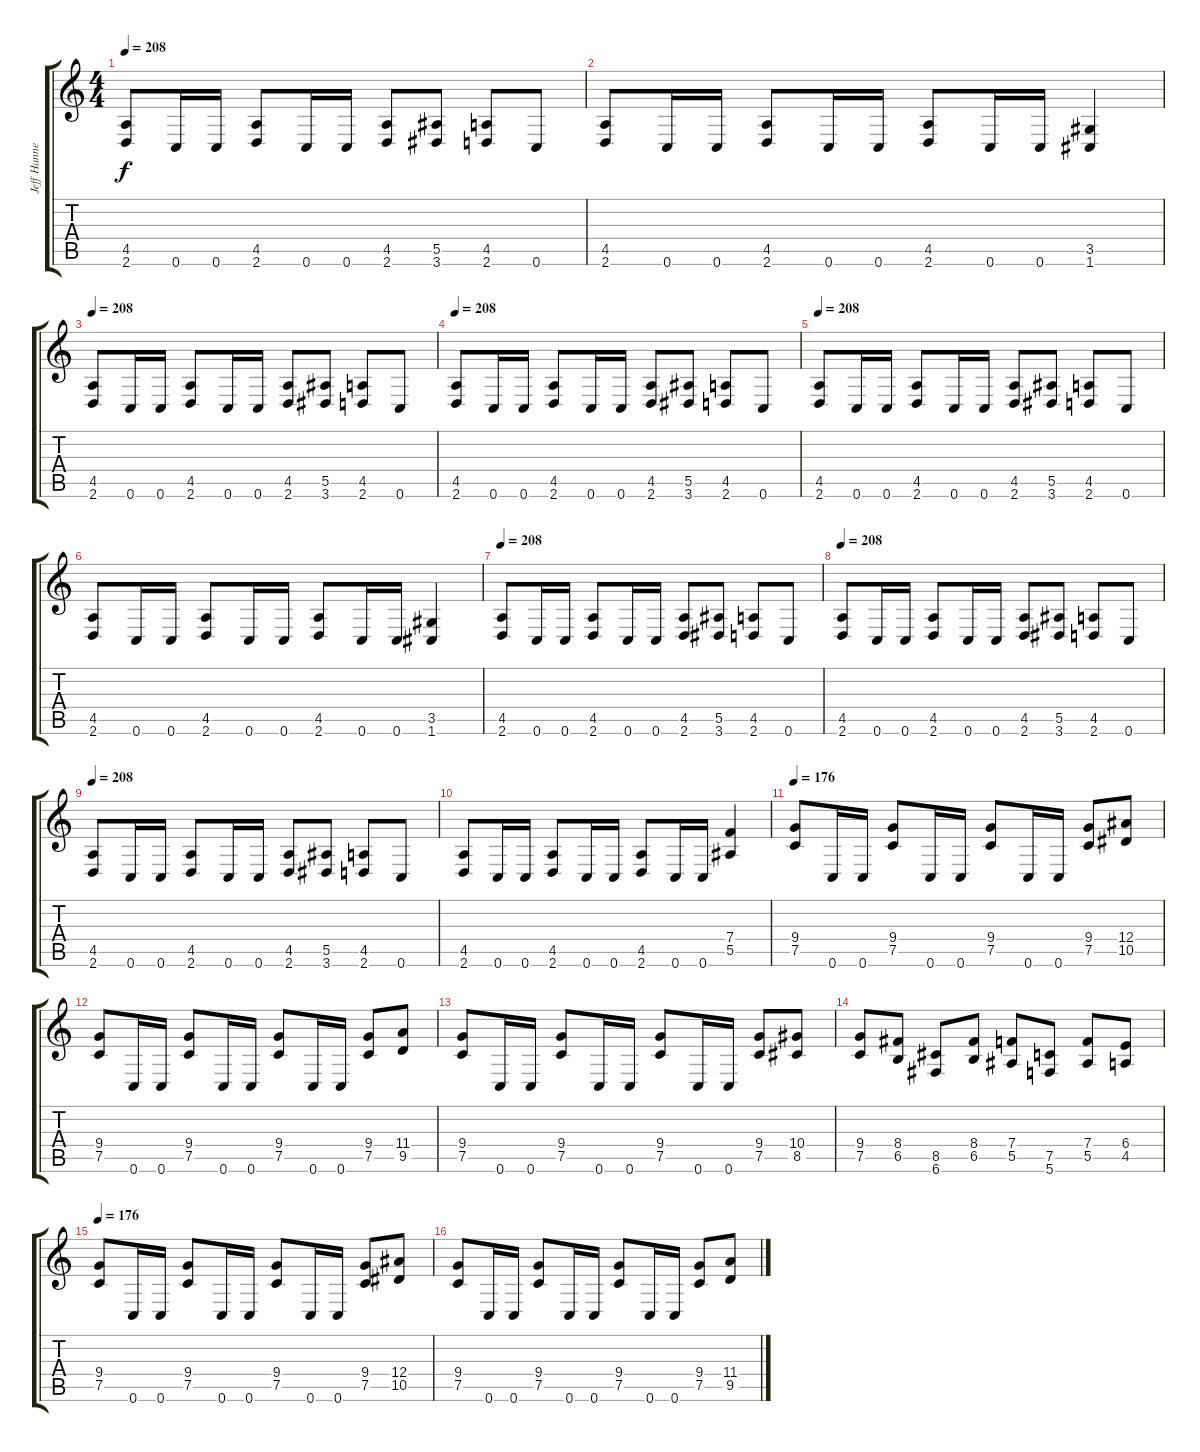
\track ("Jeff Hanneman" "Jeff Hanne") {instrument distortionguitar}
\staff {score tabs}
\tuning (C4 G3 Eb3 Bb2 F2 C2) {hide}
\ts (4 4)
\tempo 208
\clef g2
\ks c
(4.5 2.6).8{dy f} 0.6.16 0.6.16 (4.5 2.6).8 0.6.16 0.6.16 (4.5 2.6).8 (5.5 3.6).8 (4.5 2.6).8 0.6.8 |
(4.5 2.6).8 0.6.16 0.6.16 (4.5 2.6).8 0.6.16 0.6.16 (4.5 2.6).8 0.6.16 0.6.16 (3.5 1.6).4 |
\tempo 208
(4.5 2.6).8 0.6.16 0.6.16 (4.5 2.6).8 0.6.16 0.6.16 (4.5 2.6).8 (5.5 3.6).8 (4.5 2.6).8 0.6.8 |
\tempo 208
(4.5 2.6).8 0.6.16 0.6.16 (4.5 2.6).8 0.6.16 0.6.16 (4.5 2.6).8 (5.5 3.6).8 (4.5 2.6).8 0.6.8 |
\tempo 208
(4.5 2.6).8 0.6.16 0.6.16 (4.5 2.6).8 0.6.16 0.6.16 (4.5 2.6).8 (5.5 3.6).8 (4.5 2.6).8 0.6.8 |
(4.5 2.6).8 0.6.16 0.6.16 (4.5 2.6).8 0.6.16 0.6.16 (4.5 2.6).8 0.6.16 0.6.16 (3.5 1.6).4 |
\tempo 208
(4.5 2.6).8 0.6.16 0.6.16 (4.5 2.6).8 0.6.16 0.6.16 (4.5 2.6).8 (5.5 3.6).8 (4.5 2.6).8 0.6.8 |
\tempo 208
(4.5 2.6).8 0.6.16 0.6.16 (4.5 2.6).8 0.6.16 0.6.16 (4.5 2.6).8 (5.5 3.6).8 (4.5 2.6).8 0.6.8 |
\tempo 208
(4.5 2.6).8 0.6.16 0.6.16 (4.5 2.6).8 0.6.16 0.6.16 (4.5 2.6).8 (5.5 3.6).8 (4.5 2.6).8 0.6.8 |
(4.5 2.6).8 0.6.16 0.6.16 (4.5 2.6).8 0.6.16 0.6.16 (4.5 2.6).8 0.6.16 0.6.16 (7.4 5.5).4 |
\tempo 176
(9.4 7.5).8 0.6.16 0.6.16 (9.4 7.5).8 0.6.16 0.6.16 (9.4 7.5).8 0.6.16 0.6.16 (9.4 7.5).8 (12.4 10.5).8 |
(9.4 7.5).8 0.6.16 0.6.16 (9.4 7.5).8 0.6.16 0.6.16 (9.4 7.5).8 0.6.16 0.6.16 (9.4 7.5).8 (11.4 9.5).8 |
(9.4 7.5).8 0.6.16 0.6.16 (9.4 7.5).8 0.6.16 0.6.16 (9.4 7.5).8 0.6.16 0.6.16 (9.4 7.5).8 (10.4 8.5).8 |
(9.4 7.5).8 (8.4 6.5).8 (8.5 6.6).8 (8.4 6.5).8 (7.4 5.5).8 (7.5 5.6).8 (7.4 5.5).8 (6.4 4.5).8 |
\tempo 176
(9.4 7.5).8 0.6.16 0.6.16 (9.4 7.5).8 0.6.16 0.6.16 (9.4 7.5).8 0.6.16 0.6.16 (9.4 7.5).8 (12.4 10.5).8 |
(9.4 7.5).8 0.6.16 0.6.16 (9.4 7.5).8 0.6.16 0.6.16 (9.4 7.5).8 0.6.16 0.6.16 (9.4 7.5).8 (11.4 9.5).8
